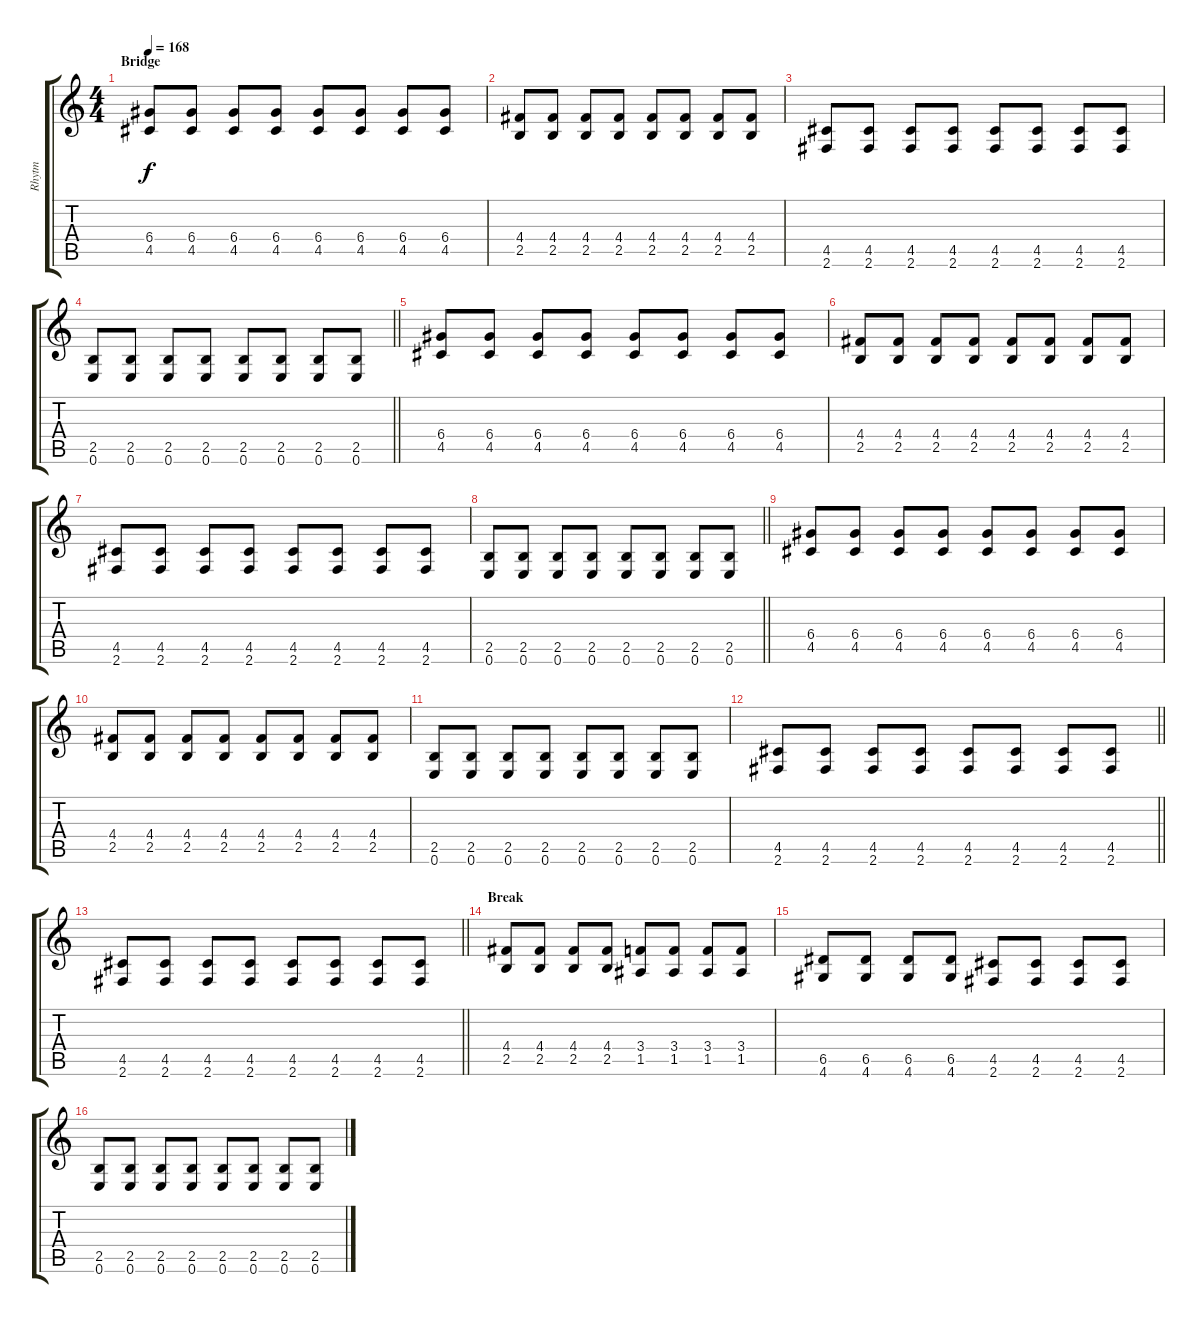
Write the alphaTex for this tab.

\track ("Rhytm" "Rhytm") {instrument distortionguitar}
\staff {score tabs}
\tuning (E4 B3 G3 D3 A2 E2) {hide}
\ts (4 4)
\section ("" "Bridge")
\tempo 168
\clef g2
\ks c
(6.4 4.5).8{dy f} (6.4 4.5).8 (6.4 4.5).8 (6.4 4.5).8 (6.4 4.5).8 (6.4 4.5).8 (6.4 4.5).8 (6.4 4.5).8 |
(4.4 2.5).8 (4.4 2.5).8 (4.4 2.5).8 (4.4 2.5).8 (4.4 2.5).8 (4.4 2.5).8 (4.4 2.5).8 (4.4 2.5).8 |
(4.5 2.6).8 (4.5 2.6).8 (4.5 2.6).8 (4.5 2.6).8 (4.5 2.6).8 (4.5 2.6).8 (4.5 2.6).8 (4.5 2.6).8 |
\barLineRight lightlight
(2.5 0.6).8 (2.5 0.6).8 (2.5 0.6).8 (2.5 0.6).8 (2.5 0.6).8 (2.5 0.6).8 (2.5 0.6).8 (2.5 0.6).8 |
(6.4 4.5).8 (6.4 4.5).8 (6.4 4.5).8 (6.4 4.5).8 (6.4 4.5).8 (6.4 4.5).8 (6.4 4.5).8 (6.4 4.5).8 |
(4.4 2.5).8 (4.4 2.5).8 (4.4 2.5).8 (4.4 2.5).8 (4.4 2.5).8 (4.4 2.5).8 (4.4 2.5).8 (4.4 2.5).8 |
(4.5 2.6).8 (4.5 2.6).8 (4.5 2.6).8 (4.5 2.6).8 (4.5 2.6).8 (4.5 2.6).8 (4.5 2.6).8 (4.5 2.6).8 |
\barLineRight lightlight
(2.5 0.6).8 (2.5 0.6).8 (2.5 0.6).8 (2.5 0.6).8 (2.5 0.6).8 (2.5 0.6).8 (2.5 0.6).8 (2.5 0.6).8 |
(6.4 4.5).8 (6.4 4.5).8 (6.4 4.5).8 (6.4 4.5).8 (6.4 4.5).8 (6.4 4.5).8 (6.4 4.5).8 (6.4 4.5).8 |
(4.4 2.5).8 (4.4 2.5).8 (4.4 2.5).8 (4.4 2.5).8 (4.4 2.5).8 (4.4 2.5).8 (4.4 2.5).8 (4.4 2.5).8 |
(2.5 0.6).8 (2.5 0.6).8 (2.5 0.6).8 (2.5 0.6).8 (2.5 0.6).8 (2.5 0.6).8 (2.5 0.6).8 (2.5 0.6).8 |
\barLineRight lightlight
(4.5 2.6).8 (4.5 2.6).8 (4.5 2.6).8 (4.5 2.6).8 (4.5 2.6).8 (4.5 2.6).8 (4.5 2.6).8 (4.5 2.6).8 |
\barLineRight lightlight
(4.5 2.6).8 (4.5 2.6).8 (4.5 2.6).8 (4.5 2.6).8 (4.5 2.6).8 (4.5 2.6).8 (4.5 2.6).8 (4.5 2.6).8 |
\section ("" "Break")
(4.4 2.5).8 (4.4 2.5).8 (4.4 2.5).8 (4.4 2.5).8 (3.4 1.5).8 (3.4 1.5).8 (3.4 1.5).8 (3.4 1.5).8 |
(6.5 4.6).8 (6.5 4.6).8 (6.5 4.6).8 (6.5 4.6).8 (4.5 2.6).8 (4.5 2.6).8 (4.5 2.6).8 (4.5 2.6).8 |
(2.5 0.6).8 (2.5 0.6).8 (2.5 0.6).8 (2.5 0.6).8 (2.5 0.6).8 (2.5 0.6).8 (2.5 0.6).8 (2.5 0.6).8
